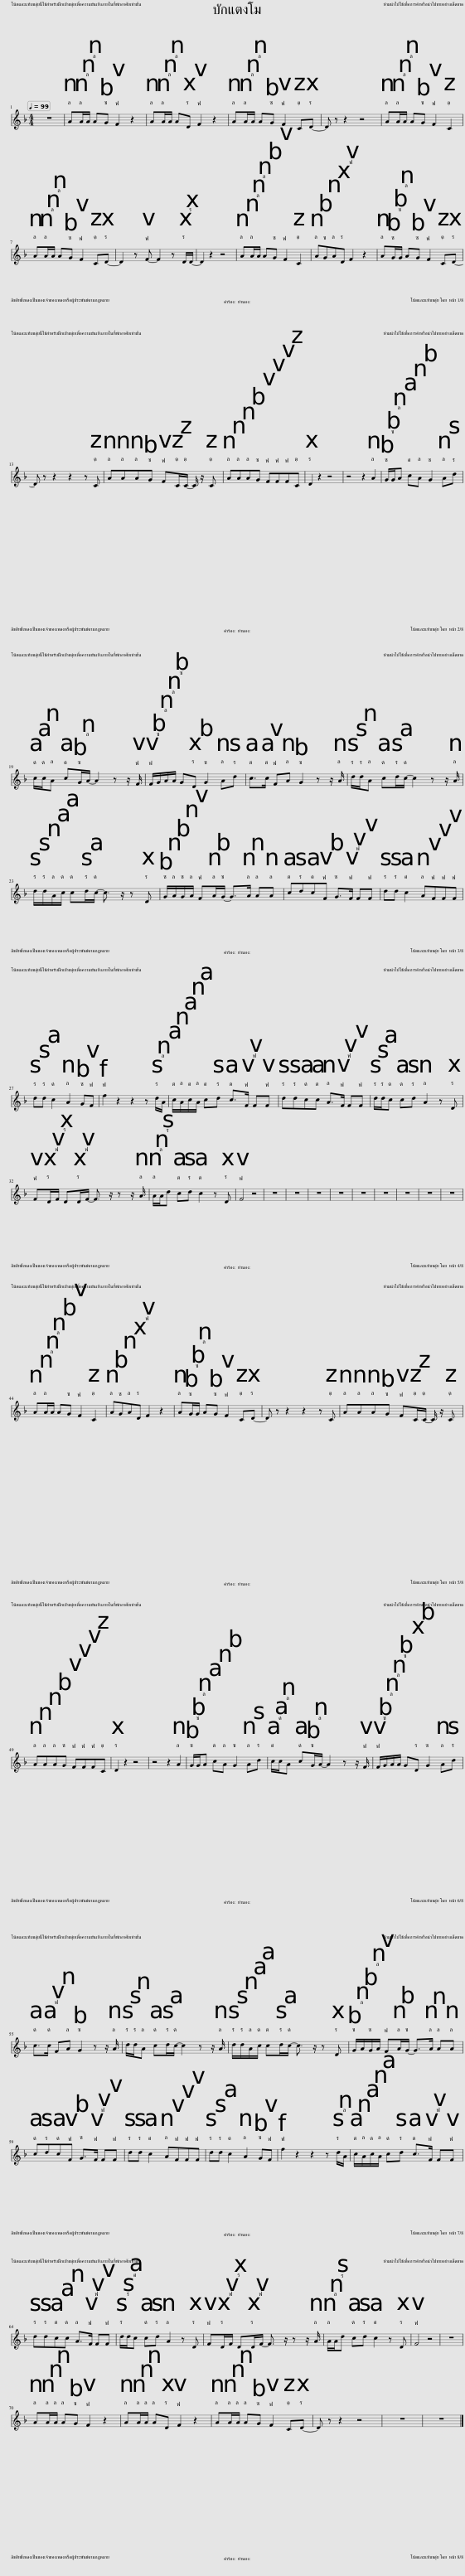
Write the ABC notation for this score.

X:1
%%score 1 2 3 4 5 6 7 8 ( 9 10 )
L:1/8
Q:1/4=99
M:4/4
I:linebreak $
K:F
V:1 bass transpose=-12
V:2 treble-8
V:3 treble-8
V:4 treble-8
V:5 treble
V:6 treble transpose=-9
V:7 treble
V:8 treble
V:9 perc
K:none
V:10 perc
K:none
V:1
 z8 | F,,2 z2 z4 | F,,2 z2 z4 | B,,,6- B,,, F,, | B,,6- B,, z/ D,,/4 _E,,/4 | %5
 F,, F,, z2 z2 z z/4 B,,/4 C,/ |$ F, F, z2 z2 A,,/ F,,/ A,, | B,,6- B,, F,, | B,, B,, F,, B,, F,, B,, B,, _A,, | F,,2 .C, C, F,,2 .C, C, | %10
 F,,2 .C, C, F,,2 .C, C, | B,,2 z/ F,,/ F,, B,,2 z/ F,,/ F,, |$ B,,2 z/ F,,/ F,, B,,2 z/ B,,/ C, | F,2 z F,, C, C, C, B,,/ C,/ | F,,2 z F,, C, _E,/ F,/ E, C, | %15
 B,,2 z/ F,,/ F,, B,, B,,/ F,,/ F,, B,, | C, B,,/ C,/ C, B,,/ C,/ G,, B,,/ _A,,/ B,, G,, | F,,3 z/ C,,/ .F,, F,, C,, F,, |$ D,,3 D,, A,, A,,/ A,,/ D,, A,, | G,,3 A,,/ D,,/ .G,, G,, z/ G,,/ D,, | %20
 C,,3 G,, C, F,/ C,/ G,, C, | F,,3 z/ C,,/ .F,, F,, G,, C, |$ D,3 A,, D, =B,,/ D,/ A,, D, | G,,3 z/ D,,/ .G,, G,, A,, B,, | C, C,/ E,/ C, C,/ E,/ C, C,/ E,/ C, C, | %25
 F,, F,/ F,/ F,, F,/ F,/ F,, F,/ F,/ F,, F,/ F,/ |$ D,, D,/ D,/ D,, D,/ D,/ D,, D,/ D,/ D,, D,/ D,/ | G,, G,/ G,/ G,, G, G,, G,/ G,/ G,, G, | C,2 C,2 C G,/ B,/ B, G, | F,3 _E,/ F,/ .C, C, z/ C,/ F,/ C,/ | %30
 D,2 z D, A,/ A,/ F,/ A,/ A, A, |$ G,3 D,/ G,/ .D, D, z/ D,/ D, | C,2 z/ C,/ G,, .C, C, C, G,, | F,,2 C, B,,/ C,/ F, B,,/ C,/ F, C, | F,, F,/ F,/ F, F,/ F,/ F, F,/ F,/ C, F, | %35
 D,2 z D, A,/ A,/ A,/ G,/ A, A, | D,3 D, A, C D/ C/ A, | D,3 D, A,/ A,/ A,/ G,/ A, A, | D,3 D, A, C D/ C/ A, | D,2 D, A,, D, A, z/ B,/ A, | %40
 D,2 z D, A, C D/ C/ A, | D,2 z A,, D, A, z/ G,/ A, | C,2 C,/ G,,/ B,,/ =B,,/ _E,/ C,/ G,, C,/ C,/ G,, |$ F,,2 .C, C, F,,2 .C, C, | F,,2 .C, C, F,,2 .C, C, | %45
 B,,2 z/ F,,/ F,, B,,2 z/ F,,/ F,, | B,,2 z/ F,,/ F,, B,,2 z/ B,,/ C, | F,2 z F,, C, C, C, B,,/ C,/ |$ F,,2 z F,, C, _E,/ F,/ E, C, | B,,2 z/ F,,/ F,, B,, B,,/ F,,/ F,, B,, | %50
 C, B,,/ C,/ C, B,,/ C,/ G,, B,,/ _A,,/ B,, G,, | F,,3 z/ C,,/ .F,, F,, C,, F,, | D,,3 D,, A,, A,,/ A,,/ D,, A,, | G,,3 A,,/ D,,/ .G,, G,, z/ G,,/ D,, |$ C,,3 G,, C, F,/ C,/ G,, C, | %55
 F,,3 z/ C,,/ .F,, F,, G,, C, | D,3 A,, D, =B,,/ D,/ A,, D, | G,,3 z/ D,,/ .G,, G,, A,, B,, |$ C, C,/ E,/ C, C,/ E,/ C, C,/ E,/ C, C, | F,, F,/ F,/ F,, F,/ F,/ F,, F,/ F,/ F,, F,/ F,/ | %60
 D,, D,/ D,/ D,, D,/ D,/ D,, D,/ D,/ D,, D,/ D,/ | G,, G,/ G,/ G,, G, G,, G,/ G,/ G,, G, | C,2 C,2 C G,/ B,/ B, G, |$ F,,3 F,, C, C,2 C,/ C,/ | D,2 z D, A, C D/ C/ A, | %65
 G,3 D, .G, G, z/ G,/ G, | C,3 C, .G, G, z/ G,/ G, | F,2 z/ F,/ F, .C, C, .C, C, | F,, F,/ F,/ F, F,/ F,/ .C, C,/ C,/ .D, F, |$ .F,,2 z2 z4 | %70
 F,,2 z2 z4 | B,,,6- B,,, _E,, | B,,8 | F,8- | F,8 |] %75
V:2
 z8 | z8 | z8 | z8 | z8 | %5
 z8 |$ z8 | z8 | z8 | z .[Acf] z .[Acf] z .[Acf] z .[Acf] | %10
 z .[Acf] z .[Acf] z .[Acf] z .[Acf] | z .[Bdf] z .[Bdf] z .[Bdf] z .[Bdf] |$ z .[Bdf] z .[Bdf] z .[Bdf] z .[Bdf] | z .[ceg] z .[ceg] z .[ceg] z .[ceg] | z .[Acf] z .[Acf] z .[Acf] z .[Acf] | %15
 z .[Bdf] z .[Bdf] z .[Bdf] z .[Bdf] | z .[ceg] z .[ceg] z .[ceg] z .[ceg] | z [Acf] z .[Acf] z .[Acf] z .[Acf] |$ z [Adf] z .[Adf] z .[Adf] z .[Adf] | z [Bdg] z .[Bdg] z .[Bdg] z .[Bdg] | %20
 z [ceg] z .[ceg] z .[ceg] z .[ceg] | z [Acf] z .[Acf] z .[Acf] z .[Acf] |$ z [Adf] z .[Adf] z .[Adf] z .[Adf] | z [Bdg] z .[Bdg] z .[Bdg] z .[Bdg] | z [ceg] z .[ceg] z .[ceg] z .[ceg] | %25
 z [Acf] z .[Acf] z .[Acf] z .[Acf] |$ z [Adf] z .[Adf] z .[Adf] z .[Adf] | z [Bdg] z .[Bdg] z .[Bdg] z .[Bdg] | z [ceg] z .[ceg] z .[ceg] z .[ceg] | z [Acf] z .[Acf] z .[Acf] z .[Acf] | %30
 z [Adf] z .[Adf] z .[Adf] z .[Adf] |$ z [Bdg] z .[Bdg] z .[Bdg] z .[Bdg] | z [ceg] z .[ceg] z .[ceg] z .[ceg] | z [Acf] z .[Acf] z .[Acf] z .[Acf] | z [Acf] z .[Acf] z .[Acf] z .[Acf] | %35
 z [Adf] z .[Adf] z .[Adf] z .[Adf] | z [Adf] z .[Adf] z .[Adf] z .[Adf] | z [Adf] z .[Adf] z .[Adf] z .[Adf] | z [Adf] z .[Adf] z .[Adf] z .[Adf] | z [Adf] z .[Adf] z .[Adf] z .[Adf] | %40
 z [Adf] z .[Adf] z .[Acf] z .[Acf] | z [Adf] z .[Adf] z .[Adf] z .[Adf] | z [ceg] z .[ceg] z .[ceg] z .[ceg] |$ z .[Acf] z .[Acf] z .[Acf] z .[Acf] | z .[Acf] z .[Acf] z .[Acf] z .[Acf] | %45
 z .[Bdf] z .[Bdf] z .[Bdf] z .[Bdf] | z .[Bdf] z .[Bdf] z .[Bdf] z .[Bdf] | z .[ceg] z .[ceg] z .[ceg] z .[ceg] |$ z .[Acf] z .[Acf] z .[Acf] z .[Acf] | z .[Bdf] z .[Bdf] z .[Bdf] z .[Bdf] | %50
 z .[ceg] z .[ceg] z .[ceg] z .[ceg] | z [Acf] z .[Acf] z .[Acf] z .[Acf] | z [Adf] z .[Adf] z .[Adf] z .[Adf] | z [Bdg] z .[Bdg] z .[Bdg] z .[Bdg] |$ z [ceg] z .[ceg] z .[ceg] z .[ceg] | %55
 z [Acf] z .[Acf] z .[Acf] z .[Acf] | z [Adf] z .[Adf] z .[Adf] z .[Adf] | z [Bdg] z .[Bdg] z .[Bdg] z .[Bdg] |$ z [ceg] z .[ceg] z .[ceg] z .[ceg] | z [Acf] z .[Acf] z .[Acf] z .[Acf] | %60
 z [Adf] z .[Adf] z .[Adf] z .[Adf] | z [Bdg] z .[Bdg] z .[Bdg] z .[Bdg] | z [ceg] z .[ceg] z .[ceg] z .[ceg] |$ z [Acf] z .[Acf] z .[Acf] z .[Acf] | z [Adf] z .[Adf] z .[Adf] z .[Adf] | %65
 z [Bdg] z .[Bdg] z .[Bdg] z .[Bdg] | z [ceg] z .[ceg] z .[ceg] z .[ceg] | z [Acf] z .[Acf] z .[Acf] z .[Acf] | z [Acf] z .[Acf] z .[Acf] z .[Acf] |$ .[Acf]2 z2 z4 | %70
 [Acf]2 z2 z4 | [Bdf]8 | [Bdf]8 | [Adf]8- | [Adf]8 |] %75
V:3
 z8 | z8 | z8 | z8 | z8 | %5
 z8 |$ z8 | z8 | z8 | [Acf]2 z .[Acf] [Acf]2 z .[Acf] | %10
 [Acf]2 z .[Acf] [Acf]2 z .[Acf] | [Bdf]2 z .[Bdf] [Bdf]2 z .[Bdf] |$ [Bdf]2 z .[Bdf] [Bdf]2 z .[Bdf] | [ceg]2 z .[ceg] [ceg]2 z .[ceg] | [Acf]2 z .[Acf] [Acf]2 z .[Acf] | %15
 [Bdf]2 z .[Bdf] [Bdf]2 z .[Bdf] | .[ceg]3/2 [ceg]/ .[ceg]3/2 [ceg]/ .[ceg]3/2 [ceg]/ .[ceg]3/2 [ceg]/ | [Acf]2 z .[Acf] [Acf]2 z .[Acf] |$ [Adf]2 z .[Adf] [Adf]2 z .[Adf] | [Bdg]2 z .[Bdg] [Bdg]2 z .[Bdg] | %20
 [ceg]2 z .[ceg] [ceg]2 z .[ceg] | [Acf]2 z .[Acf] [Acf]2 z .[Acf] |$ [Adf]2 z .[Adf] [Adf]2 z .[Adf] | [Bdg]2 z .[Bdg] [Bdg]2 z .[Bdg] | [ceg]2 z .[ceg] .[ceg]3/2 [ceg]/ .[ceg]3/2 [ceg]/ | %25
 [Acf]2 z .[Acf] [Acf]2 z .[Acf] |$ [Adf]2 z .[Adf] [Adf]2 z .[Adf] | [Bdg]2 z .[Bdg] [Bdg]2 z .[Bdg] | [ceg]2 z .[ceg] [ceg]2 z .[ceg] | [Acf]2 z .[Acf] [Acf]2 z .[Acf] | %30
 [Adf]2 z .[Adf] [Adf]2 z .[Adf] |$ [Bdg]2 z .[Bdg] [Bdg]2 z .[Bdg] | [ceg]2 z .[ceg] [ceg]2 z .[ceg] | [Acf]2 z .[Acf] [Acf]2 z .[Acf] | [Acf]2 z .[Acf] [Acf]2 z .[Acf] | %35
 [Adf]2 z .[Adf] [Adf]2 z .[Adf] | [Adf]2 z .[Adf] [Adf]2 z .[Adf] | [Adf]2 z .[Adf] [Adf]2 z .[Adf] | [Adf]2 z .[Adf] [Adf]2 z .[Adf] | [Adf]2 z .[Adf] [Adf]2 z .[Adf] | %40
 [Adf]2 z .[Adf] [Acf]2 z .[Acf] | [Adf]2 z .[Adf] [Adf]2 z .[Adf] | [ceg]2 z .[ceg] [ceg]2 z .[ceg] |$ [Acf]2 z .[Acf] [Acf]2 z .[Acf] | [Acf]2 z .[Acf] [Acf]2 z .[Acf] | %45
 [Bdf]2 z .[Bdf] [Bdf]2 z .[Bdf] | [Bdf]2 z .[Bdf] [Bdf]2 z .[Bdf] | [ceg]2 z .[ceg] [ceg]2 z .[ceg] |$ [Acf]2 z .[Acf] [Acf]2 z .[Acf] | [Bdf]2 z .[Bdf] [Bdf]2 z .[Bdf] | %50
 .[ceg]3/2 [ceg]/ .[ceg]3/2 [ceg]/ .[ceg]3/2 [ceg]/ .[ceg]3/2 [ceg]/ | [Acf]2 z .[Acf] [Acf]2 z .[Acf] | [Adf]2 z .[Adf] [Adf]2 z .[Adf] | [Bdg]2 z .[Bdg] [Bdg]2 z .[Bdg] |$ [ceg]2 z .[ceg] [ceg]2 z .[ceg] | %55
 [Acf]2 z .[Acf] [Acf]2 z .[Acf] | [Adf]2 z .[Adf] [Adf]2 z .[Adf] | [Bdg]2 z .[Bdg] [Bdg]2 z .[Bdg] |$ [ceg]2 z .[ceg] .[ceg]3/2 [ceg]/ .[ceg]3/2 [ceg]/ | [Acf]2 z .[Acf] [Acf]2 z .[Acf] | %60
 [Adf]2 z .[Adf] [Adf]2 z .[Adf] | [Bdg]2 z .[Bdg] [Bdg]2 z .[Bdg] | [ceg]2 z .[ceg] [ceg]2 z .[ceg] |$ [Acf]2 z .[Acf] [Acf]2 z .[Acf] | [Adf]2 z .[Adf] [Adf]2 z .[Adf] | %65
 [Bdg]2 z .[Bdg] [Bdg]2 z .[Bdg] | [ceg]2 z .[ceg] [ceg]2 z .[ceg] | [Acf]2 z .[Acf] [Acf]2 z .[Acf] | [Acf]2 z .[Acf] [Acf]2 z .[Acf] |$ .[Acf]2 z2 z4 | %70
 [Acf]2 z2 z4 | [Bdf]8 | [Bdf]8 | [Adf]8- | [Adf]8 |] %75
V:4
 z8 | .[Acf]2 z2 z4 | .[Acf]2 z2 z4 | [Bdf]8 | [Bdf]8 | %5
 .[Acf] .[Acf] z2 z4 |$ .[Acf] .[Acf] z2 z4 | [Bdf]8 | [Bdf]8 | z8 | %10
 z8 | z8 |$ z8 | z [Gce] z [Gce] z [Gce] z/ .[Gce]/ [Gce] | z [Acf] z [Acf] z [Acf] z/ .[Acf]/ [Acf] | %15
 z [Bdf] z [Bdf] z [Bdf] z/ .[Bdf]/ [Bdf] | [ceg]8 | z8 |$ z8 | z8 | %20
 z8 | z8 |$ z8 | z8 | z4 z .[Gce] [Gce]2 | %25
 z [Acf] z/ .[Acf]/ [Acf] z [Acf] z/ .[Acf]/ [Acf] |$ z [Adf] z/ .[Adf]/ [Adf] z [Adf] z/ .[Adf]/ [Adf] | z [Bdg] z/ .[Bdg]/ [Bdg] z [Bdg] z/ .[Bdg]/ [Bdg] | z [ceg] z/ .[ceg]/ [ceg] z [ceg] z/ .[ceg]/ [ceg] | z8 | %30
 z8 |$ z8 | z8 | z8 | z8 | %35
 z8 | z8 | z8 | z8 | z8 | %40
 z8 | z8 | z8 |$ z8 | z8 | %45
 z8 | z8 | z [Gce] z [Gce] z [Gce] z/ .[Gce]/ [Gce] |$ z [Acf] z [Acf] z [Acf] z/ .[Acf]/ [Acf] | z [Bdf] z [Bdf] z [Bdf] z/ .[Bdf]/ [Bdf] | %50
 [ceg]8 | z8 | z8 | z8 |$ z8 | %55
 z8 | z8 | z8 |$ z4 z .[Gce] [Gce]2 | z [Acf] z/ .[Acf]/ [Acf] z [Acf] z/ .[Acf]/ [Acf] | %60
 z [Adf] z/ .[Adf]/ [Adf] z [Adf] z/ .[Adf]/ [Adf] | z [Bdg] z/ .[Bdg]/ [Bdg] z [Bdg] z/ .[Bdg]/ [Bdg] | z [ceg] z/ .[ceg]/ [ceg] z [ceg] z/ .[ceg]/ [ceg] |$ z8 | z8 | %65
 z8 | z8 | z8 | z4 z2 [A,CF]2- |$ [A,CF] z z2 z4 | %70
 [A,CF]2 z2 z4 | [B,DF]8 | [B,DF]8 | [A,DF]8- | [A,DF]8 |] %75
V:5
 z8 | .F2 z2 z4 | .F2 z2 z4 | B,8 | B,8 | %5
 .F .F z2 z4 |$ .F .F z2 z4 | B,8 | B,8 | z4 z2 z[K:bass] F,/ _E,/ | %10
 .F,2 z2 z2 z G, | F,2 z2 z .F, z .D, |$ z .D, z .D, z .D, z G, | F,2 z .C, z .C, z B,, | C,2 z .C, z .C, z G, | %15
 F,2 z .B,, z .B,, z B,, | C,8 | z8 |$ z8 | z8 | %20
 z8 | z8 |$ z8 | z8 | z8 | %25
 z8 |$ z8 | z F, G,2 z4 | C,8 | z8 | %30
 z8 |$ z8 | z8 | z8 | z8 | %35
 z8 | z8 | z8 | z8 | z8 | %40
 z8 | z8 | C,8 |$ z4 z2 z F,/ _E,/ | .F,2 z2 z2 z G, | %45
 F,2 z2 z .F, z .D, | z .D, z .D, z .D, z G, | F,2 z .C, z .C, z B,, |$ C,2 z .C, z .C, z G, | F,2 z .B,, z .B,, z B,, | %50
 C,8 | z8 | z8 | z8 |$ z8 | %55
 z8 | z8 | z8 |$ z8 | z8 | %60
 z8 | z F, G,2 z4 | C,8 |$ z8 | z8 | %65
 z8 | z4 z2 z[K:treble] D | F8 | z8 |$ .F2 z2 z4 | %70
 F2 z2 z4 | D8 | B,8 | A,8- | A,8 |] %75
V:6
 z8 | .d2 z2 z4 | .d2 z2 z4 | G8 | G8 | %5
 .d .d z2 z4 |$ .d .d z2 z4 | G8 | G8 | z4 z2 z D/ C/ | %10
 .D2 z2 z2 z E | D2 z2 z .D z .=B, |$ z .=B, z .B, z .B, z E | D2 z .A, z .A, z G, | A,2 z .A, z .A, z E | %15
 D2 z .G, z .G, z G, | A,8 | z8 |$ z8 | z8 | %20
 z8 | z8 |$ z8 | z8 | z8 | %25
 z8 |$ z8 | z D E2 z4 | A,8 | z8 | %30
 z8 |$ z8 | z8 | z8 | z8 | %35
 z8 | z8 | z8 | z8 | z8 | %40
 z8 | z8 | A,8 |$ z4 z2 z D/ C/ | .D2 z2 z2 z E | %45
 D2 z2 z .D z .=B, | z .=B, z .B, z .B, z E | D2 z .A, z .A, z G, |$ A,2 z .A, z .A, z E | D2 z .G, z .G, z G, | %50
 A,8 | z8 | z8 | z8 |$ z8 | %55
 z8 | z8 | z8 |$ z8 | z8 | %60
 z8 | z D E2 z4 | A,8 |$ z8 | z8 | %65
 z8 | z4 z2 z =B, | D8 | z8 |$ .D2 z2 z4 | %70
 D2 z2 z4 | =B,8 | G,8 | ^F,8- | F,8 |] %75
V:7
 z8 | z8 | z8 | z8 | z8 | %5
 z8 |$ z8 | z8 | z8 | z8 | %10
 z8 | z8 |$ z8 | z8 | z8 | %15
 z8 | z8 | z8 |$ z8 | z8 | %20
 z8 | z8 |$ z8 | z8 | z8 | %25
 z8 |$ z8 | z8 | z8 | z8 | %30
 z8 |$ z8 | z8 | F/4 F/4 F/4 F/4 F/4 F/4 F/4 F/4 z .D F .D F .D | F F/4 F/4 F/4 F/4 F/4 F/4 F/4 F/4 F/4 F/4 F/4 F/4 F/4 F/4 F/4 F/4 F .F2 | %35
 f f/4 f/4 f/4 f/4 f/4 f/4 f/4 f/4 f/4 f/4 f/4 f/4 f f/ g/ f f/ e/ | f f/ g/ .f f/ e/ f/ e/ f/ g/ f f/ e/ | d d/ e/ .d d/ c/ d/ f/ d/ c/ d/ f/ d/ c/ | A A/ c/ .A F/ G/ A/ c/ A/ G/ F/ G/ A/ c/ | .A c/ A/ c/ A/ c/ d/ A/ c/ A/ c/ G/ A/ c | %40
 A A/ G/ A .G F/ D/ F/ G/ F/ D/ C | D/4 D/4 D/4 D/4 D .d2 .c2 c A | .G2 G F G G G F/ D/ |$ F/ F/4 F/4 F/4 F/4 F/4 F/4 F/4 F/4 F/4 F/4 F/4 F/4 F/4 F/4 z4 | z8 | %45
 z8 | z8 | z8 |$ z8 | z8 | %50
 z8 | z8 | z8 | z8 |$ z8 | %55
 z8 | z8 | z8 |$ z8 | z8 | %60
 z8 | z8 | z8 |$ z8 | z8 | %65
 z8 | z8 | F/4 F/4 F/4 F/4 F/4 F/4 F/4 F/4 z .D F .D F .D | F/4 F/4 F/4 F/4 F/4 F/4 F/4 F/4 F/4 F/4 F/4 F/4 F/4 F/4 F/4 F/4 .F2 z2 |$ z8 | %70
 z8 | z8 | z8 | z8 | z8 |] %75
V:8
 z8 | AA/A/ AG F2 z2 | AA/A/ AD F2 z2 | AA/A/ AG F2 CD- | D z z2 z4 | %5
 AA/A/ AG F2 C2 |$ AA/A/ AG F2 CD- | D2 z F- F2 z D/D/- | D2 z2 z4 | AA/A/ AG F2 C2 | %10
 AGAD F2 z2 | AG/G/ AG F2 CD- |$ D z z2 z2 z C | AAAG FC/C/- C/ z/ C | AAAG FFFC | %15
 D2 z2 z4 | z4 z2 A2 | G/G/A cA G2 Ad |$ c/c/A cG/A/- A2 z z/ F/ | F/G/A/A/ GD G2 Ad | %20
 c>c FA G2 z z/ A/ | d/d/A cd/c/- c2 z z/ A/ |$ d/d/A/c/ cd/c/- c3/2 z/ z D | G/A/G/A/ FA/G/- G>A AA | cdcF G>F FF | %25
 dd c2 AFFF |$ dd c2 A2 GF | f2 z2 z2 z d/A/ | c/A/c/A/ cd c>F FF | ddcc A>F FF | %30
 d/d/c cd A2 z D |$ FD/F/ DD/F/- F3/2 z/ z z/ A/ | A/A/d cd c2 z D | F4 z4 | z8 | %35
 z8 | z8 | z8 | z8 | z8 | %40
 z8 | z8 | z8 |$ AA/A/ AG F2 C2 | AGAD F2 z2 | %45
 AG/G/ AG F2 CD- | D z z2 z2 z C | AAAG FC/C/- C/ z/ C |$ AAAG FFFC | D2 z2 z4 | %50
 z4 z2 A2 | G/G/A cA G2 Ad | c/c/A cG/A/- A2 z z/ F/ | F/G/A/A/ GD G2 Ad |$ c>c FA G2 z z/ A/ | %55
 d/d/A cd/c/- c2 z z/ A/ | d/d/A/c/ cd/c/- c3/2 z/ z D | G/A/G/A/ FA/G/- G>A AA |$ cdcF G>F FF | dd c2 AFFF | %60
 dd c2 A2 GF | f2 z2 z2 z d/A/ | c/A/c/A/ cd c>F FF |$ ddcc A>F FF | d/d/c cd A2 z D | %65
 FD/F/ DD/F/- F3/2 z/ z z/ A/ | A/A/d cd c2 z D | F4 z4 | z8 |$ AA/A/ AG F2 z2 | %70
 AA/A/ AD F2 z2 | AA/A/ AG F2 CD- | D z z2 z4 | z8 | z8 |] %75
V:9
[K:C] z2 ^g2 ^g2 ^g2 | z2 ^g2 z2 ^g2 | z2 ^g2 z2 ^g2 | z2 ^g2 z2 ^g2 | z2 ^g2 z2 ^a3/2 c/4 c/4 | %5
 z c ^g2 z2 _f2 |$ z c ^g2 z2 c2 | ^b2 z2 z2 [c^a] c | z/ c3/2 c2 z/ c3/2 z/ c3/2 | ^b3/2 c/ ^g2 ^g3/2 c/ ^g2 | %10
 ^g3/2 c/ ^g2 ^g3/2 c/ ^g2 | ^g3/2 c/ ^g2 ^g3/2 c/ ^g2 |$ ^g3/2 c/ ^g2 ^g2 [c^b]2 | ^b2 [c^g]2 ^g2 [c^g] ^e | ^g2 [c^g]2 ^g2 [c^g] ^e | %15
 ^g2 [c^g]2 ^g2 [c^g] ^e | ^g f f f f/ f/ e/ e/ d/ d3/2 | ^b2 [c^f]2 ^f2 [c^f]2 |$ ^f2 [c^f]2 ^f2 [c^f]2 | ^f2 [c^f]2 ^f2 [c^f]2 | %20
 ^f2 [c^f]2 ^f2 [c^f]2 | ^a2 [c^f]2 ^f2 [c^f]2 |$ ^f2 [c^f]2 ^f2 [c^f]2 | ^f2 [c^f]2 ^f2 [c^f]2 | ^a ^g [c^e] ^g ^e/ c/ ^g/ c/4 c/4 [c^a] ^e | %25
 ^b2 c ^e z ^e c ^e |$ z ^e c ^e z ^e c ^e | z ^e c ^e z ^e c ^e | ^b2 c ^g z ^g z ^g | ^b ^g c ^e z ^e c ^e | %30
 z ^g c ^e z ^e c ^e |$ z ^g c ^e z ^e c ^e | z ^g c ^e z ^e c ^e | z ^g c ^e z/ c3/2 [c^b]2 | ^a f f f f/ e/ d z c | %35
 ^b ^f c ^f z ^f c ^f | z ^f c ^f z ^f c ^f | z ^f c ^f z ^f c ^f | z ^f c ^f z ^f c ^f | z ^f c ^f z ^f c ^f | %40
 z ^e c ^e z ^e c ^e | z ^g c ^e z ^e c ^e | z f f f f/ e/ d z/ e/ d |$ ^b3/2 c/ ^g2 ^g3/2 c/ ^g2 | ^g3/2 c/ ^g2 ^g3/2 c/ ^g2 | %45
 ^g3/2 c/ ^g2 ^g3/2 c/ ^g2 | ^g3/2 c/ ^g2 ^g2 [c^b]2 | ^b2 [c^g]2 ^g2 [c^g] ^e |$ ^g2 [c^g]2 ^g2 [c^g] ^e | ^g2 [c^g]2 ^g2 [c^g] ^e | %50
 ^g f f f f/ f/ e/ e/ d/ d3/2 | ^b2 [c^f]2 ^f2 [c^f]2 | ^f2 [c^f]2 ^f2 [c^f]2 | ^f2 [c^f]2 ^f2 [c^f]2 |$ ^f2 [c^f]2 ^f2 [c^f]2 | %55
 ^a2 [c^f]2 ^f2 [c^f]2 | ^f2 [c^f]2 ^f2 [c^f]2 | ^f2 [c^f]2 ^f2 [c^f]2 |$ ^a ^g [c^e] ^g ^e/ c/ ^g/ c/4 c/4 [c^a] ^e | ^b2 c ^e z ^e c ^e | %60
 z ^e c ^e z ^e c ^e | z ^e c ^e z ^e c ^e | ^b2 c ^g z ^g z ^g |$ ^b ^g c ^e z ^e c ^e | z ^g c ^e z ^e c ^e | %65
 z ^g c ^e z ^e c ^e | z ^g c ^e z ^e c ^e | ^b2 [c^g]2 z/ [c^g]3/2 [c^g]2 | ^a2 [c^g]2 [c^g]2 [c^g] e |$ ^a2 ^g2 z2 ^g2 | %70
 [c^b]2 ^g2 z2 ^g2 | [c^a]2 ^g2 z2 ^g2 | ^a2 z2 z2 d2 | [^a^b]2 z2 z4 | z8 |] %75
V:10
[K:C] x8 | F2 z2 z4 | F2 z2 z4 | F2 z2 z4 | F2 z2 z4 | %5
 F2 z2 z2 z z/ z/4 F/4 |$ F2 z2 z z/4 F/4 F/ z F/ F/ | F2 ^D2 z z/ F/4 F/4 z2 | F3/2 F/ z z/ F/4 F/4 F3/2 F/ F2 | F2 z F F2 z F | %10
 F2 z F F2 z F | F2 z F F2 z F |$ F2 z F F3/2 F/ z F | F2 z2 F2 z F | F2 z2 F3/2 F/ z F | %15
 F2 z2 F3/2 F/ z F | F2 F2 F2 F A | F2 z z/ F/ F F z F |$ F2 z F F F z F | F2 z z/ F/ F F z F | %20
 F2 z F F F z F | F2 z z/ F/ F F z F |$ F2 z F F F z F | F2 z z/ F/ F F z F | F3/2 F/4 F/4 z F F2 F F | %25
 F2 z2 F2 z2 |$ F2 z2 F2 z2 | F3/2 F/ z F F3/2 F/ z2 | F2 z2 F2 F2 | F2 z F F F z F | %30
 F2 z F F F z F |$ F2 z F F F z F | F2 z F F F z F | F3/2 F/4 F/4 z F F F/ F/ z F | F2 F2 F3/2 A/ F2 | %35
 F2 z F F F z F | F2 z F F F z F | F2 z F F F z F | F2 z F F F z F | F2 z F F F z F | %40
 F2 z F F F z F | F2 z F F F z F | F2 F2 F3/2 A/ F3/2 A/ |$ F2 z F F2 z F | F2 z F F2 z F | %45
 F2 z F F2 z F | F2 z F F3/2 F/ z F | F2 z2 F2 z F |$ F2 z2 F3/2 F/ z F | F2 z2 F3/2 F/ z F | %50
 F2 F2 F2 F A | F2 z z/ F/ F F z F | F2 z F F F z F | F2 z z/ F/ F F z F |$ F2 z F F F z F | %55
 F2 z z/ F/ F F z F | F2 z F F F z F | F2 z z/ F/ F F z F |$ F3/2 F/4 F/4 z F F2 F F | F2 z2 F2 z2 | %60
 F2 z2 F2 z2 | F3/2 F/ z F F3/2 F/ z2 | F2 z2 F2 F2 |$ F2 z F F F z F | F2 z F F F z F | %65
 F2 z F F F z F | F2 z F F F z F | F3/2 F/4 F/4 z F F F/ F/ z F | F3/2 F/4 F/4 z F/ F/ z F/ F/ z2 |$ F2 z2 z4 | %70
 F2 z2 z4 | F2 z2 z4 | F2 z2 z2 A2 | F2 z2 z4 | x8 |] %75
